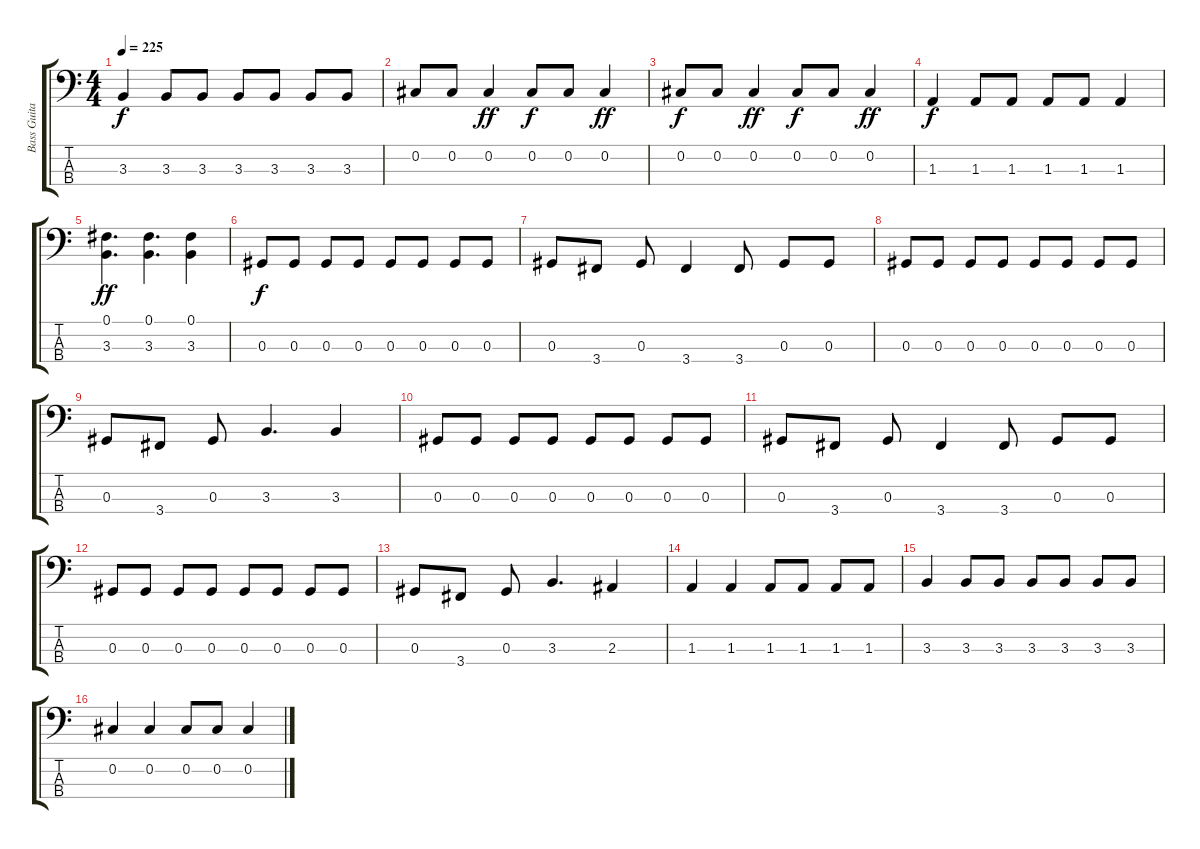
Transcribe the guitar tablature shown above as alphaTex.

\track ("Bass Guitar" "Bass Guita") {instrument electricbasspick}
\staff {score tabs}
\tuning (Gb2 Db2 Ab1 Eb1) {hide}
\ts (4 4)
\tempo 225
\clef f4
\ks c
3.3.4{dy f} 3.3.8 3.3.8 3.3.8 3.3.8 3.3.8 3.3.8 |
0.2.8 0.2.8 0.2.4{dy ff} 0.2.8{dy f} 0.2.8 0.2.4{dy ff} |
0.2.8{dy f} 0.2.8 0.2.4{dy ff} 0.2.8{dy f} 0.2.8 0.2.4{dy ff} |
1.3.4{dy f} 1.3.8 1.3.8 1.3.8 1.3.8 1.3.4 |
(0.1 3.3).4{d dy ff} (0.1 3.3).4{d} (0.1 3.3).4 |
0.3.8{dy f} 0.3.8 0.3.8 0.3.8 0.3.8 0.3.8 0.3.8 0.3.8 |
0.3.8 3.4.8 0.3.8 3.4.4 3.4.8 0.3.8 0.3.8 |
0.3.8 0.3.8 0.3.8 0.3.8 0.3.8 0.3.8 0.3.8 0.3.8 |
0.3.8 3.4.8 0.3.8 3.3.4{d} 3.3.4 |
0.3.8 0.3.8 0.3.8 0.3.8 0.3.8 0.3.8 0.3.8 0.3.8 |
0.3.8 3.4.8 0.3.8 3.4.4 3.4.8 0.3.8 0.3.8 |
0.3.8 0.3.8 0.3.8 0.3.8 0.3.8 0.3.8 0.3.8 0.3.8 |
0.3.8 3.4.8 0.3.8 3.3.4{d} 2.3.4 |
1.3.4 1.3.4 1.3.8 1.3.8 1.3.8 1.3.8 |
3.3.4 3.3.8 3.3.8 3.3.8 3.3.8 3.3.8 3.3.8 |
0.2.4 0.2.4 0.2.8 0.2.8 0.2.4
